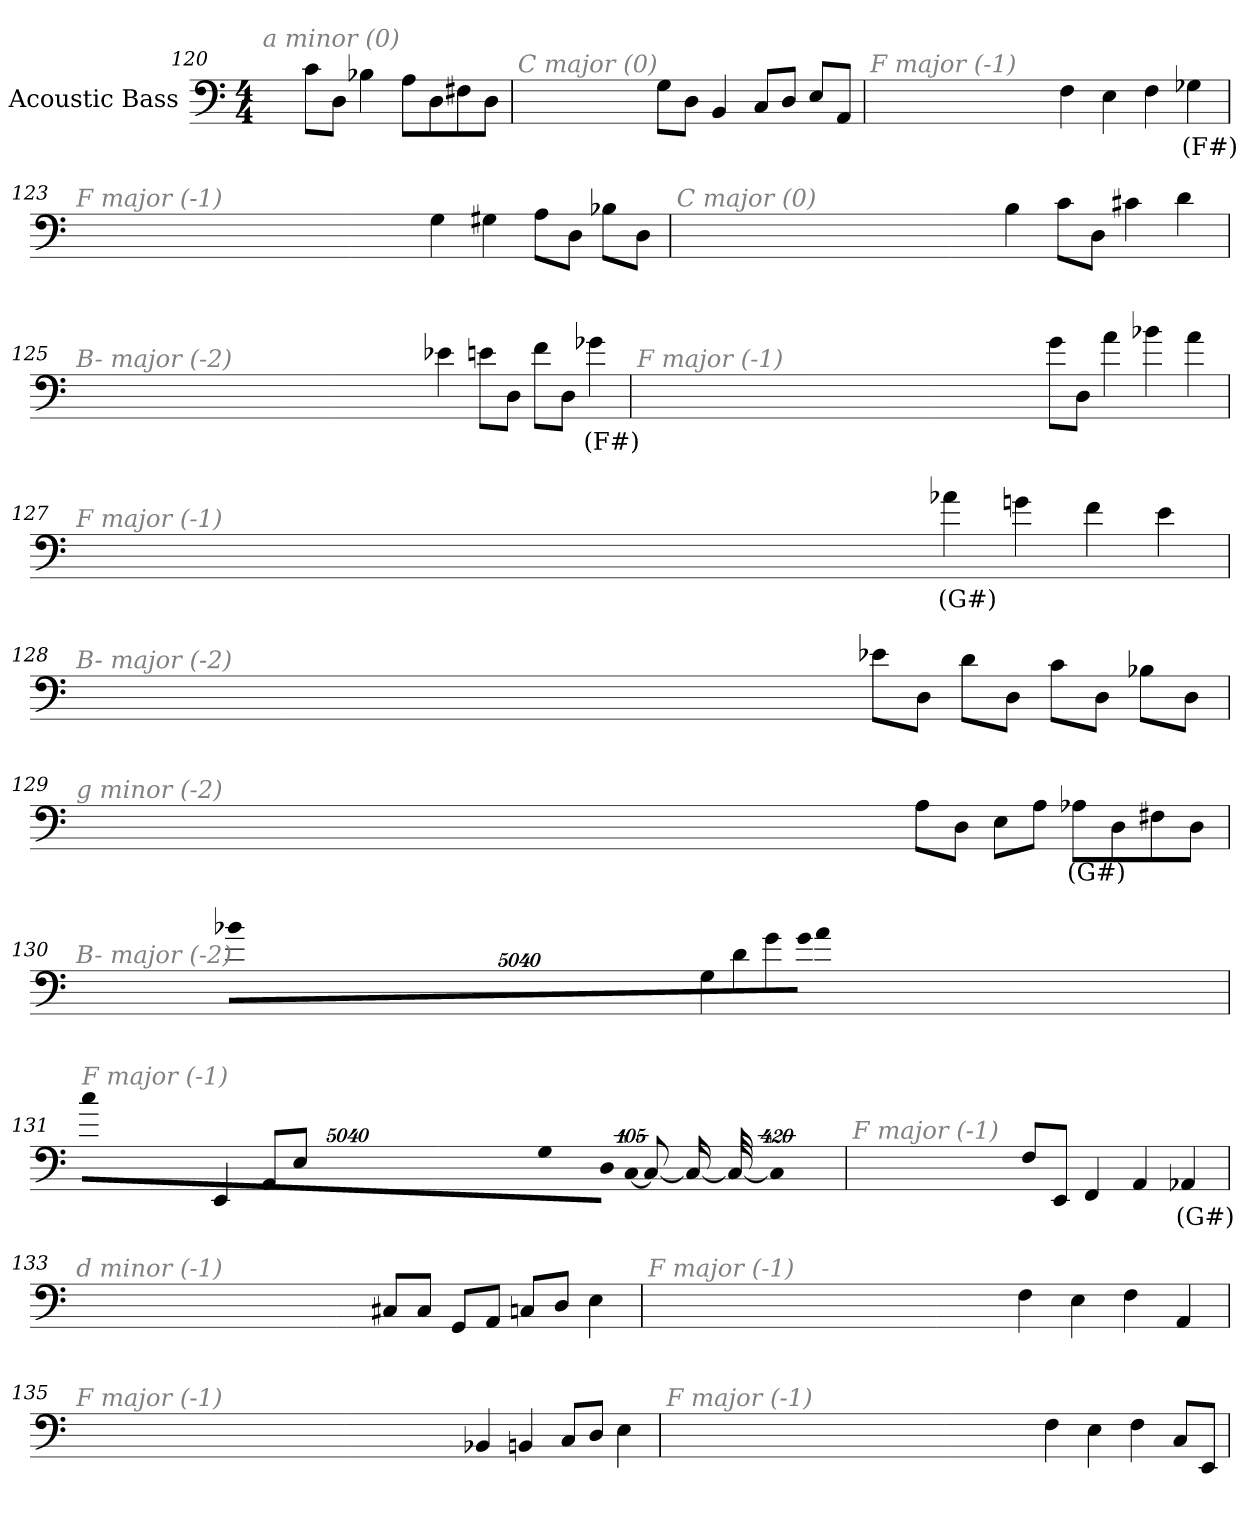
**kern	**text
*part1	*part1
*staff1	*staff1
*I"Acoustic Bass	*
*clefF4	*
*ITrd7c12	*
*k[]	*
*C:	*
*M4/4	*
=120	=120
!LO:TX:i:color=#808080:t=a minor (0)	!
8CL	.
8DDJ	.
4BB-X	.
8AAL	.
8DD	.
8FF#X	.
8DDJ	.
=121	=121
!LO:TX:i:color=#808080:t=C major (0)	!
8GGL	.
8DDJ	.
4BBB	.
8CCL	.
8DDJ	.
8EEL	.
8AAAJ	.
=122	=122
!LO:TX:i:color=#808080:t=F major (-1)	!
4FF	.
4EE	.
4FF	.
4GG-Xi	(F#)
=123	=123
!LO:TX:i:color=#808080:t=F major (-1)	!
4GG	.
4GG#X	.
8AAL	.
8DDJ	.
8BB-XL	.
8DDJ	.
=124	=124
!LO:TX:i:color=#808080:t=C major (0)	!
4BB	.
8CL	.
8DDJ	.
4C#X	.
4D	.
=125	=125
!LO:TX:i:color=#808080:t=B- major (-2)	!
4E-X	.
8EnL	.
8DDJ	.
8FL	.
8DDJ	.
4G-Xi	(F#)
=126	=126
!LO:TX:i:color=#808080:t=F major (-1)	!
8GL	.
8DDJ	.
4A	.
4B-X	.
4A	.
=127	=127
!LO:TX:i:color=#808080:t=F major (-1)	!
4A-Xi	(G#)
4Gn	.
4F	.
4E	.
=128	=128
!LO:TX:i:color=#808080:t=B- major (-2)	!
8E-XL	.
8DDJ	.
8DL	.
8DDJ	.
8CL	.
8DDJ	.
8BB-XL	.
8DDJ	.
=129	=129
!LO:TX:i:color=#808080:t=g minor (-2)	!
8AAL	.
8DDJ	.
8EEL	.
8AAJ	.
8AA-XiL	(G#)
8DD	.
8FF#X	.
8DDJ	.
=130	=130
!LO:TX:i:color=#808080:t=B- major (-2)	!
4GG	.
4D	.
4G	.
!LO:N:vis=8	!
40320%3347GL	.
!LO:N:vis=8	!
40320%3347A	.
!LO:N:vis=8	!
40320%3347B-XJ	.
=131	=131
!LO:TX:i:color=#808080:t=F major (-1)	!
!LO:N:vis=8	!
40320%3347cL	.
!LO:N:vis=8	!
40320%3347GG	.
!LO:N:vis=8	!
40320%3347DDJ	.
!LO:N:vis=1024	!
[13440%13CC	.
8CC_	.
16CC_	.
32CC_	.
!LO:N:vis=1024%31	!
13440%407CC]	.
4EEE	.
8AAAL	.
8EEJ	.
=132	=132
!LO:TX:i:color=#808080:t=F major (-1)	!
8FFL	.
8EEEJ	.
4FFF	.
4AAA	.
4AAA-Xi	(G#)
=133	=133
!LO:TX:i:color=#808080:t=d minor (-1)	!
8CC#XL	.
8CC#J	.
8GGGL	.
8AAAJ	.
8CCnL	.
8DDJ	.
4EE	.
=134	=134
!LO:TX:i:color=#808080:t=F major (-1)	!
4FF	.
4EE	.
4FF	.
4AAA	.
=135	=135
!LO:TX:i:color=#808080:t=F major (-1)	!
4BBB-X	.
4BBBn	.
8CCL	.
8DDJ	.
4EE	.
=136	=136
!LO:TX:i:color=#808080:t=F major (-1)	!
4FF	.
4EE	.
4FF	.
8CCL	.
8EEEJ	.
=	=
*-	*-
